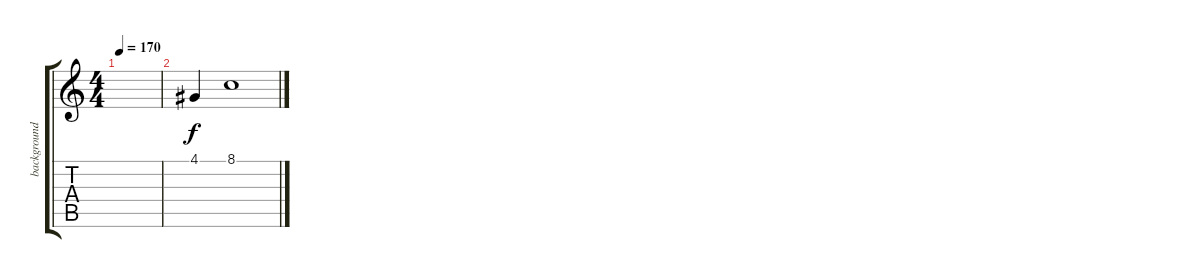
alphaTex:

\track ("background synth2" "background") {instrument stringensemble1}
\staff {score tabs}
\tuning (E4 B3 G3 D3 A2 E2) {hide}
\ts (4 4)
\tempo 170
\clef g2
\ks c
|
4.1.4 8.1.1
